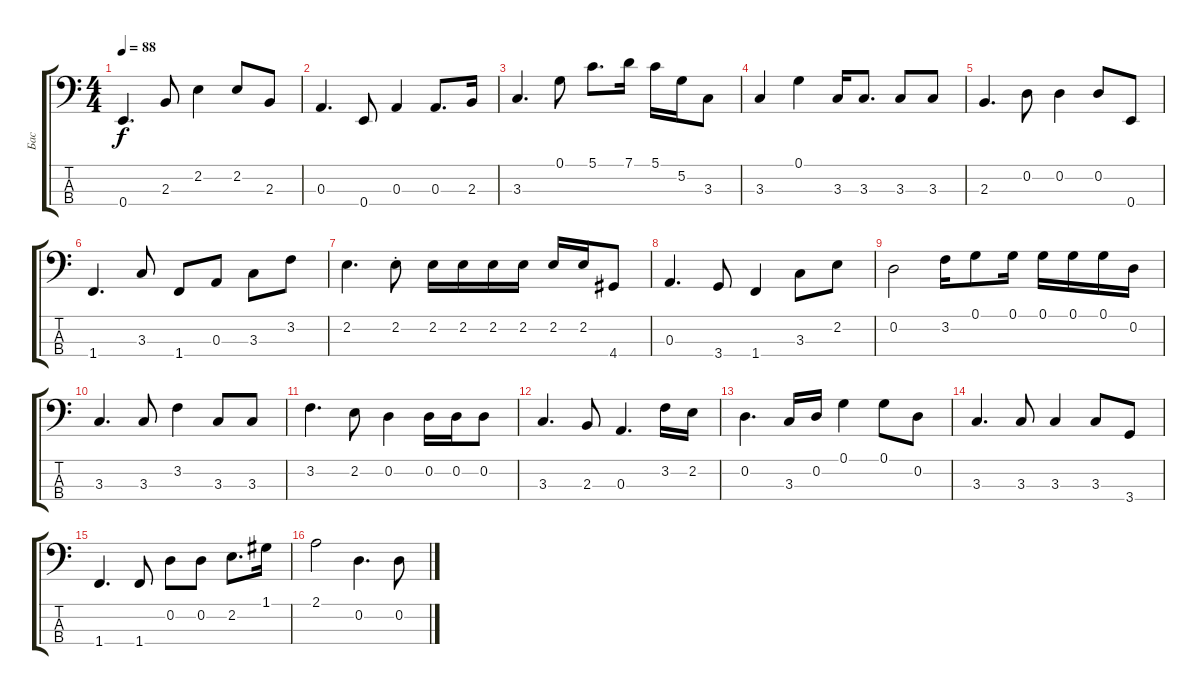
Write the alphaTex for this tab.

\track ("Бас" "Бас") {instrument electricbassfinger}
\staff {score tabs}
\tuning (G2 D2 A1 E1) {hide}
\ts (4 4)
\tempo 88
\clef f4
\ks c
0.4.4{d dy f} 2.3.8 2.2.4 2.2.8 2.3.8 |
0.3.4{d} 0.4.8 0.3.4 0.3.8{d} 2.3.16 |
3.3.4{d} 0.1.8 5.1.8{d} 7.1.16 5.1.16 5.2.16 3.3.8 |
3.3.4 0.1.4 3.3.16 3.3.8{d} 3.3.8 3.3.8 |
2.3.4{d} 0.2.8 0.2.4 0.2.8 0.4.8 |
1.4.4{d} 3.3.8 1.4.8 0.3.8 3.3.8 3.2.8 |
2.2.4{d} 2.2{st}.8 2.2.16 2.2.16 2.2.16 2.2.16 2.2.16 2.2.16 4.4.8 |
0.3.4{d} 3.4.8 1.4.4 3.3.8 2.2.8 |
0.2.2 3.2.16 0.1.8 0.1.16 0.1.16 0.1.16 0.1.16 0.2.16 |
3.3.4{d} 3.3.8 3.2.4 3.3.8 3.3.8 |
3.2.4{d} 2.2.8 0.2.4 0.2.16 0.2.16 0.2.8 |
3.3.4{d} 2.3.8 0.3.4{d} 3.2.16 2.2.16 |
0.2.4{d} 3.3.16 0.2.16 0.1.4 0.1.8 0.2.8 |
3.3.4{d} 3.3.8 3.3.4 3.3.8 3.4.8 |
1.4.4{d} 1.4.8 0.2.8 0.2.8 2.2.8{d} 1.1.16 |
2.1.2 0.2.4{d} 0.2.8
